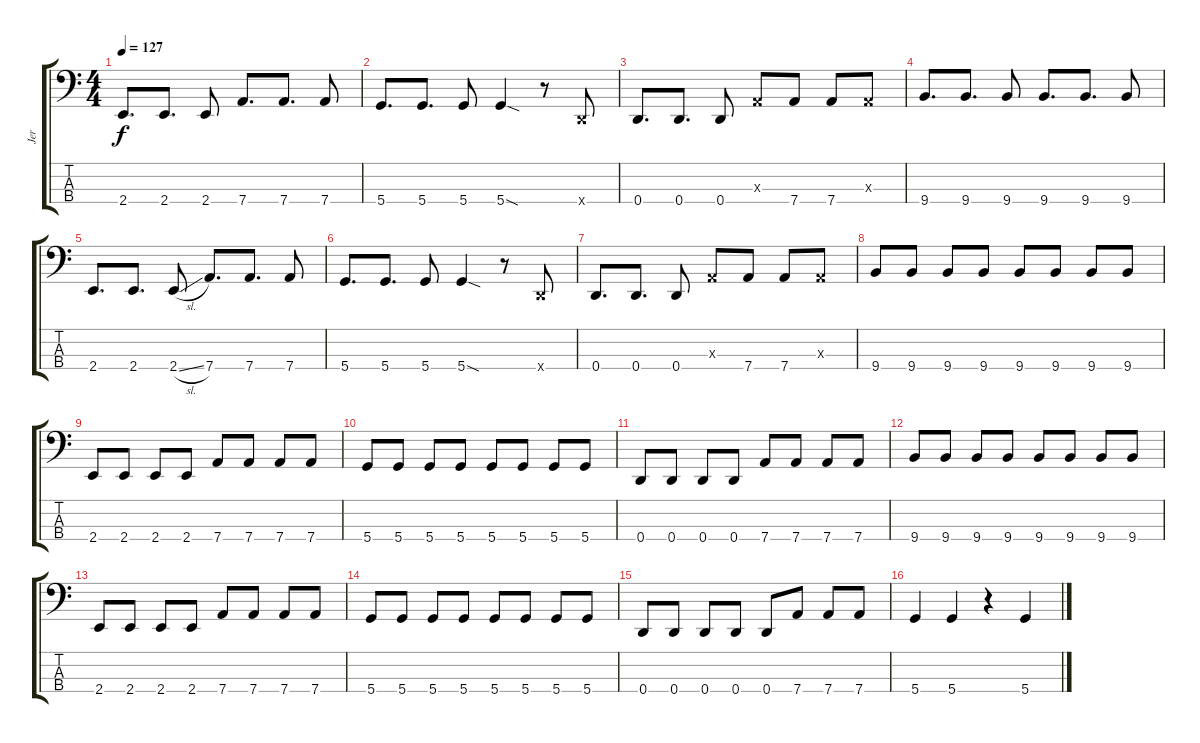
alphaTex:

\track ("Jer" "Jer") {instrument electricbassfinger}
\staff {score tabs}
\tuning (G2 D2 A1 D1) {hide}
\ts (4 4)
\tempo 127
\clef f4
\ks c
2.4.8{d dy f} 2.4.8{d} 2.4.8 7.4.8{d} 7.4.8{d} 7.4.8 |
5.4.8{d} 5.4.8{d} 5.4.8 5.4{sod}.4 r.8 0.4{x}.8 |
0.4.8{d} 0.4.8{d} 0.4.8 0.3{x}.8 7.4.8 7.4.8 0.3{x}.8 |
9.4.8{d} 9.4.8{d} 9.4.8 9.4.8{d} 9.4.8{d} 9.4.8 |
2.4.8{d} 2.4.8{d} 2.4{sl}.8 7.4.8{d} 7.4.8{d} 7.4.8 |
5.4.8{d} 5.4.8{d} 5.4.8 5.4{sod}.4 r.8 0.4{x}.8 |
0.4.8{d} 0.4.8{d} 0.4.8 0.3{x}.8 7.4.8 7.4.8 0.3{x}.8 |
9.4.8 9.4.8 9.4.8 9.4.8 9.4.8 9.4.8 9.4.8 9.4.8 |
2.4.8 2.4.8 2.4.8 2.4.8 7.4.8 7.4.8 7.4.8 7.4.8 |
5.4.8 5.4.8 5.4.8 5.4.8 5.4.8 5.4.8 5.4.8 5.4.8 |
0.4.8 0.4.8 0.4.8 0.4.8 7.4.8 7.4.8 7.4.8 7.4.8 |
9.4.8 9.4.8 9.4.8 9.4.8 9.4.8 9.4.8 9.4.8 9.4.8 |
2.4.8 2.4.8 2.4.8 2.4.8 7.4.8 7.4.8 7.4.8 7.4.8 |
5.4.8 5.4.8 5.4.8 5.4.8 5.4.8 5.4.8 5.4.8 5.4.8 |
0.4.8 0.4.8 0.4.8 0.4.8 0.4.8 7.4.8 7.4.8 7.4.8 |
5.4.4 5.4.4 r.4 5.4.4
